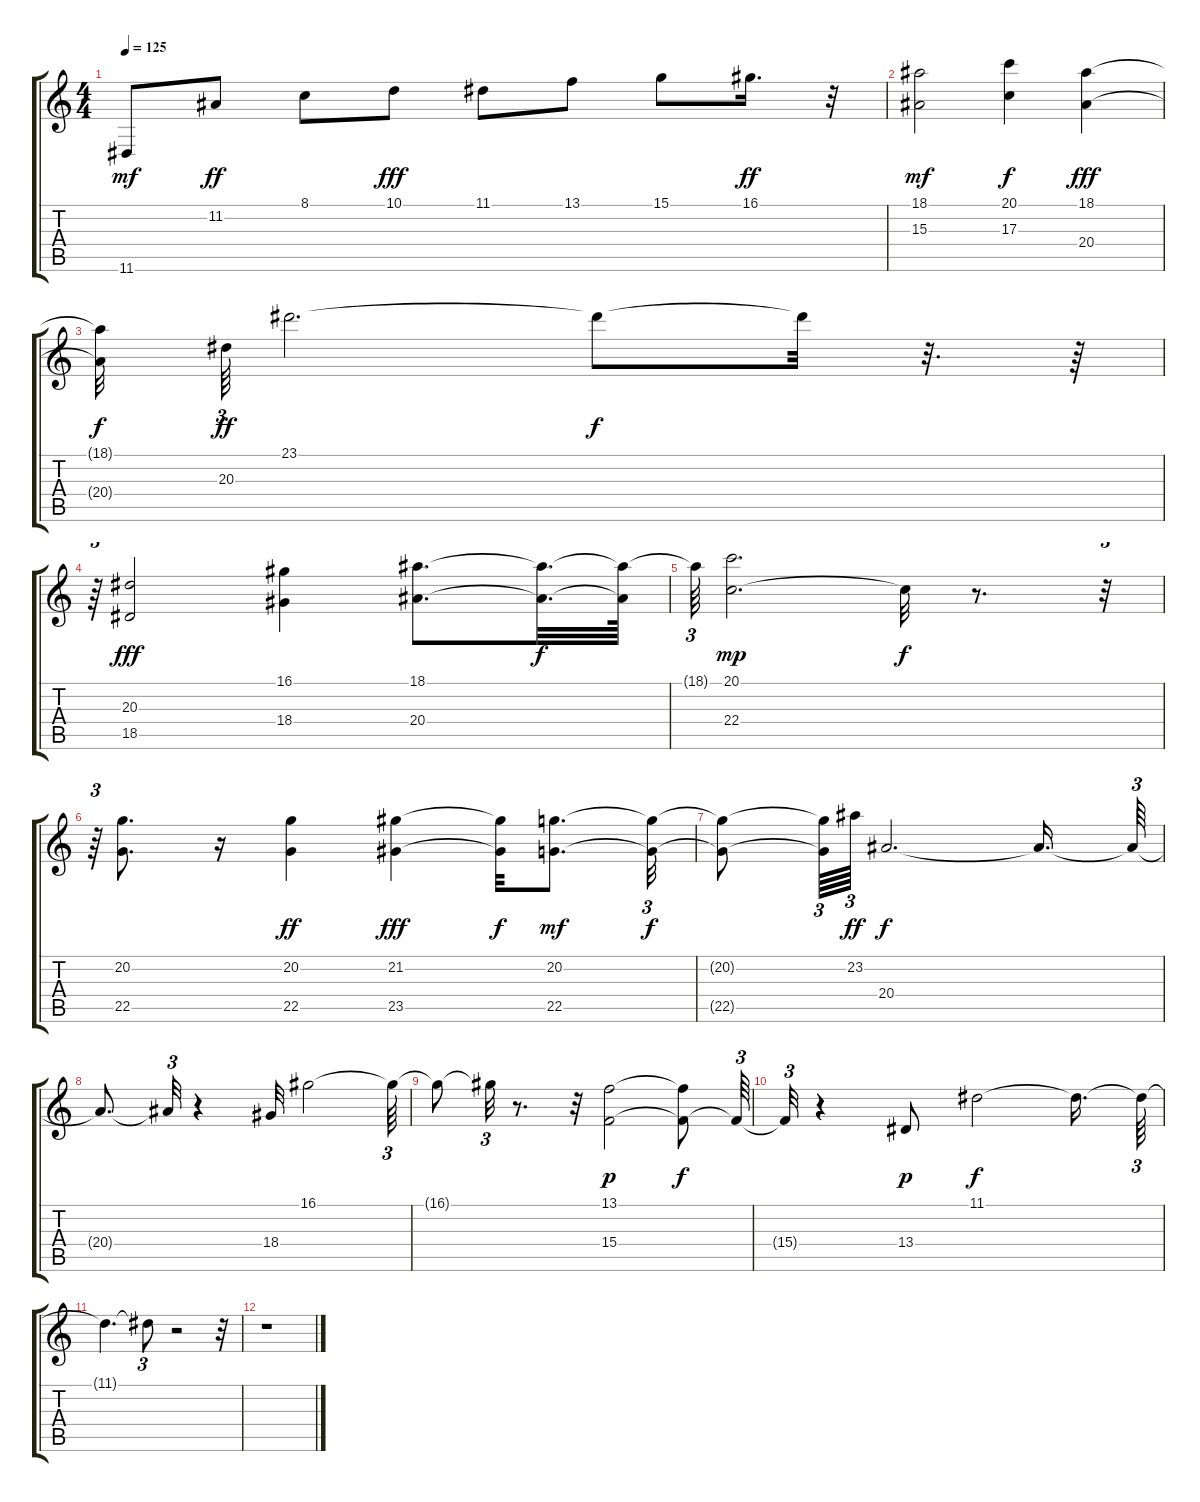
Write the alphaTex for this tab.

\track "" {instrument acousticgrandpiano}
\staff {score tabs}
\tuning (E4 B3 G3 D3 A2 E2) {hide}
\ts (4 4)
\tempo 125
\clef g2
\ks c
11.6.8{dy mf} 11.2.8{dy ff} 8.1.8 10.1.8{dy fff} 11.1.8 13.1.8 15.1.8 16.1.16{d dy ff} r.32 |
(18.1 15.3).2{dy mf} (20.1 17.3).4{dy f} (18.1 20.4).4{dy fff} |
(18.1{t} 20.4{t}).32{dy f} 20.3.64{tu (3 2) dy ff} 23.1.2{d} 23.1{t}.8{dy f} 23.1{t}.32 r.32{d} r.64 |
r.64{tu (3 2)} (20.3 18.5).2{dy fff} (16.1 18.4).4 (18.1 20.4).8{d} (18.1{t} 20.4{t}).32{d dy f} (18.1{t} 20.4{t}).64 |
18.1{t}.64{tu (3 2)} (20.1 22.4).2{d dy mp} 22.4{t}.32{dy f} r.8{d} r.32{tu (3 2)} |
r.64{tu (3 2)} (20.2 22.5).8{d} r.16 (20.2 22.5).4{dy ff} (21.2 23.5).4{dy fff} (21.2{t} 23.5{t}).32{dy f} (20.2 22.5).8{d dy mf} (20.2{t} 22.5{t}).32{tu (3 2) dy f} |
(20.2{t} 22.5{t}).8 (20.2{t} 22.5{t}).64{tu (3 2)} 23.2.64{tu (3 2) dy ff} 20.4.2{d dy f} 20.4{t}.16{d} 20.4{t}.64{tu (3 2)} |
20.4{t}.8{d} 20.4{t}.32{tu (3 2)} r.4 18.4.32 16.1.2 16.1{t}.64{tu (3 2)} |
16.1{t}.8 16.1{t}.32{tu (3 2)} r.8{d} r.32 (13.1 15.4).2{dy p} (13.1{t} 15.4{t}).8{dy f} 15.4{t}.64{tu (3 2)} |
15.4{t}.32{tu (3 2)} r.4 13.4.8{dy p} 11.1.2{dy f} 11.1{t}.16{d} 11.1{t}.64{tu (3 2)} |
11.1{t}.4{d} 11.1{t}.8{tu (3 2)} r.2 r.32 |
r.1
